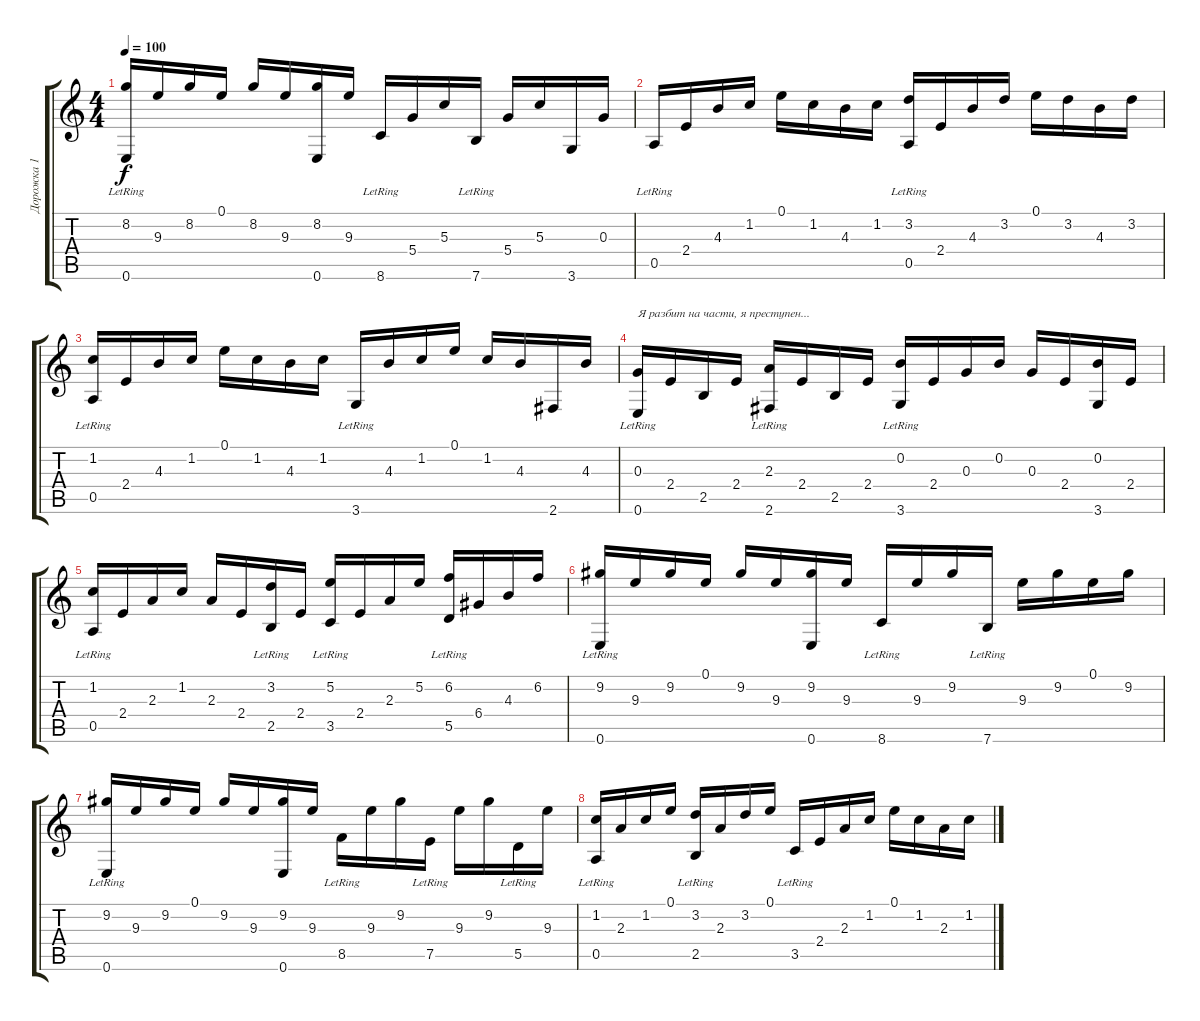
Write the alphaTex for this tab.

\track ("Дорожка 1" "Дорожка 1") {instrument acousticguitarnylon}
\staff {score tabs}
\tuning (E4 B3 G3 D3 A2 E2) {hide}
\ts (4 4)
\tempo 100
\clef g2
\ks c
(8.2 0.6{lr}).16{dy f} 9.3.16 8.2.16 0.1.16 8.2.16 9.3.16 (8.2 0.6).16 9.3.16 8.6{lr}.16 5.4.16 5.3.16 7.6{lr}.16 5.4.16 5.3.16 3.6.16 0.3.16 |
0.5{lr}.16 2.4.16 4.3.16 1.2.16 0.1.16 1.2.16 4.3.16 1.2.16 (3.2{lr} 0.5{lr}).16 2.4.16 4.3.16 3.2.16 0.1.16 3.2.16 4.3.16 3.2.16 |
(1.2{lr} 0.5{lr}).16 2.4.16 4.3.16 1.2.16 0.1.16 1.2.16 4.3.16 1.2.16 3.6{lr}.16 4.3.16 1.2.16 0.1.16 1.2.16 4.3.16 2.6.16 4.3.16 |
(0.3 0.6{lr}).16{txt "Я разбит на части, я преступен..."} 2.4.16 2.5.16 2.4.16 (2.3 2.6{lr}).16 2.4.16 2.5.16 2.4.16 (0.2 3.6{lr}).16 2.4.16 0.3.16 0.2.16 0.3.16 2.4.16 (0.2 3.6).16 2.4.16 |
(1.2 0.5{lr}).16 2.4.16 2.3.16 1.2.16 2.3.16 2.4.16 (3.2 2.5{lr}).16 2.4.16 (5.2 3.5{lr}).16 2.4.16 2.3.16 5.2.16 (6.2 5.5{lr}).16 6.4.16 4.3.16 6.2.16 |
(9.2 0.6{lr}).16 9.3.16 9.2.16 0.1.16 9.2.16 9.3.16 (9.2 0.6).16 9.3.16 8.6{lr}.16 9.3.16 9.2.16 7.6{lr}.16 9.3.16 9.2.16 0.1.16 9.2.16 |
(9.2 0.6{lr}).16 9.3.16 9.2.16 0.1.16 9.2.16 9.3.16 (9.2 0.6).16 9.3.16 8.5{lr}.16 9.3.16 9.2.16 7.5{lr}.16 9.3.16 9.2.16 5.5{lr}.16 9.3.16 |
(1.2 0.5{lr}).16 2.3.16 1.2.16 0.1.16 (3.2 2.5{lr}).16 2.3.16 3.2.16 0.1.16 3.5{lr}.16 2.4.16 2.3.16 1.2.16 0.1.16 1.2.16 2.3.16 1.2.16
